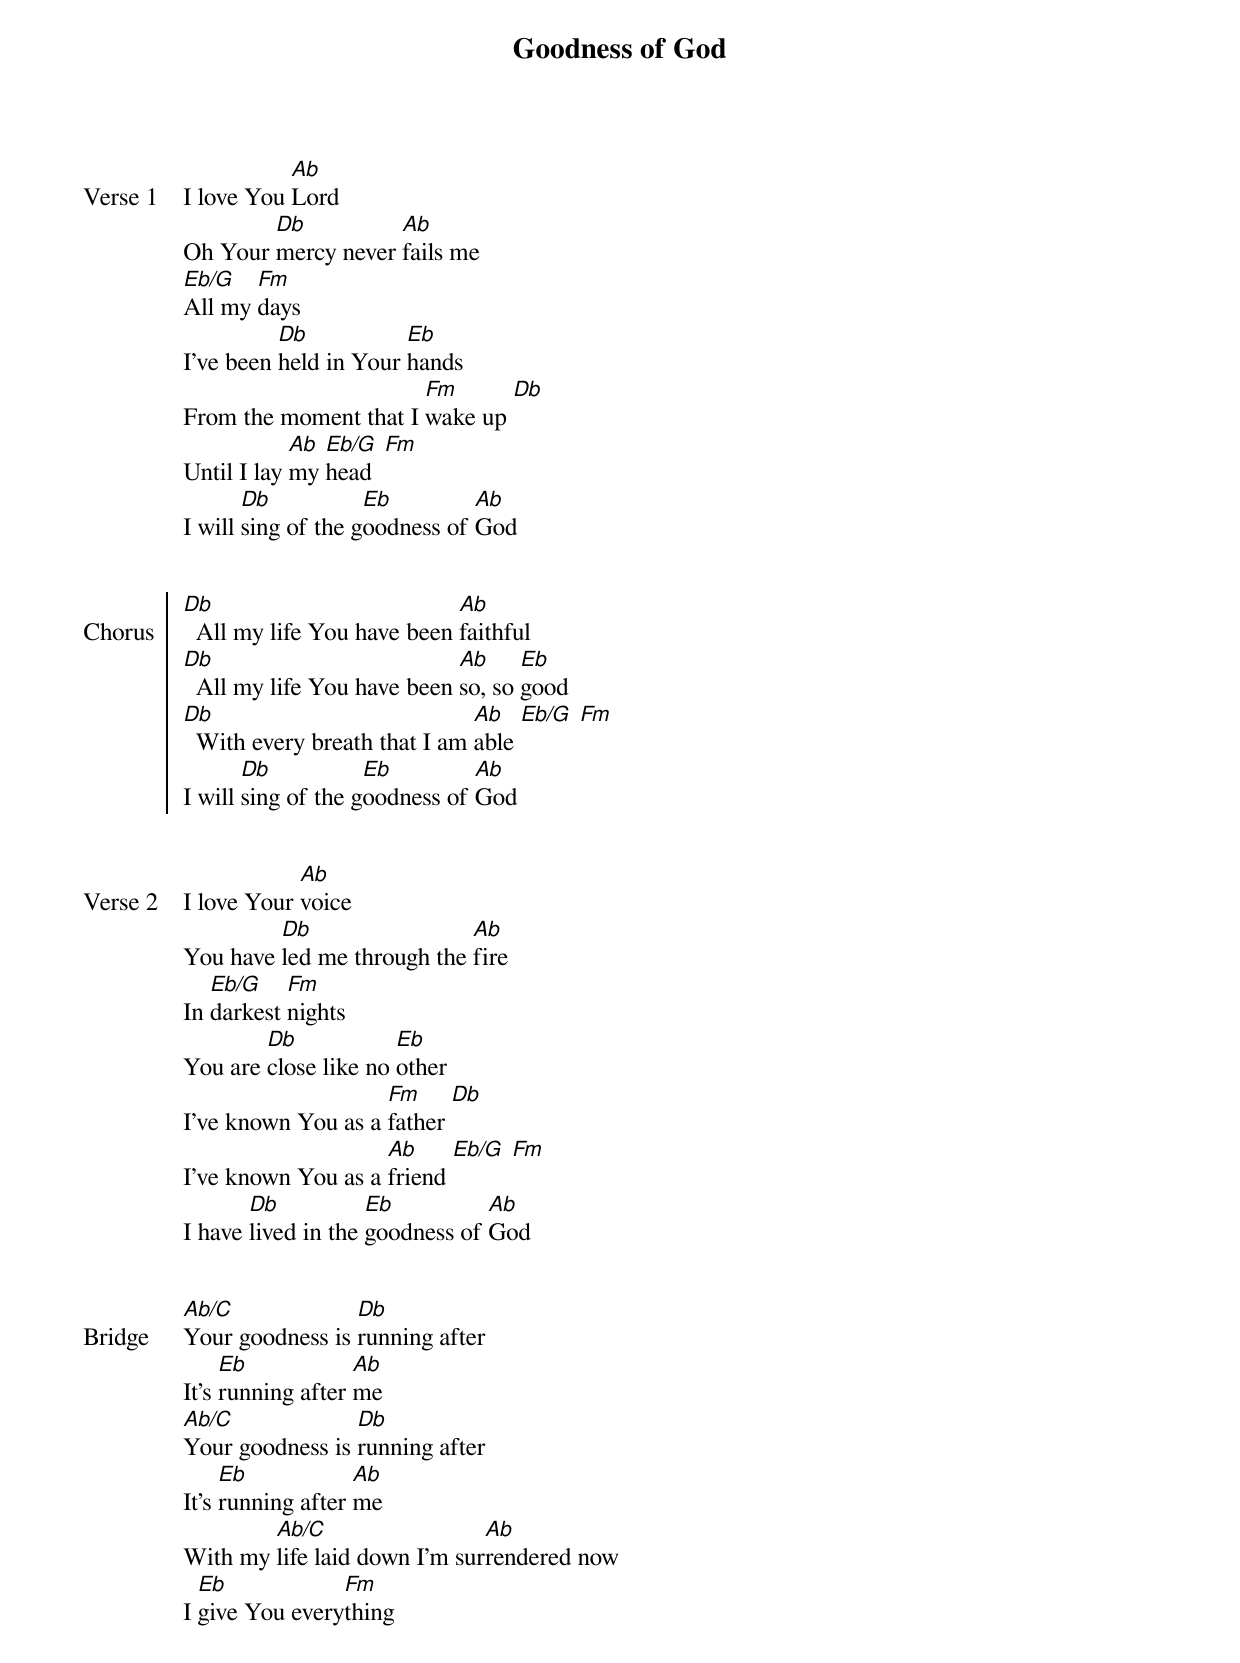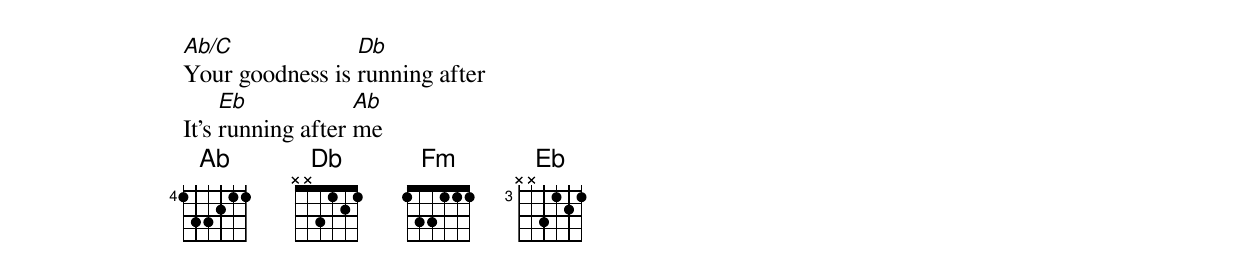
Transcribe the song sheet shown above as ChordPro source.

{title: Goodness of God}
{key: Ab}
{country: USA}
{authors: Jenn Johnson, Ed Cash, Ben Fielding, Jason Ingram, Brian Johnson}
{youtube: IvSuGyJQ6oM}
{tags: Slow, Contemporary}

{start_of_verse: Verse 1}
I love You [Ab]Lord
Oh Your [Db]mercy never [Ab]fails me
[Eb/G]All my [Fm]days
I've been [Db]held in Your [Eb]hands
From the moment that I [Fm]wake up [Db]
Until I lay [Ab]my [Eb/G]head  [Fm]
I will [Db]sing of the g[Eb]oodness of [Ab]God

{end_of_verse}

{start_of_chorus: Chorus}
[Db]  All my life You have been [Ab]faithful
[Db]  All my life You have been [Ab]so, so [Eb]good
[Db]  With every breath that I am [Ab]able [Eb/G] [Fm]
I will [Db]sing of the g[Eb]oodness of [Ab]God

{end_of_chorus}

{start_of_verse: Verse 2}
I love Your [Ab]voice
You have [Db]led me through the [Ab]fire
In [Eb/G]darkest [Fm]nights
You are [Db]close like no [Eb]other
I've known You as a [Fm]father [Db]
I've known You as a [Ab]friend [Eb/G] [Fm]
I have [Db]lived in the [Eb]goodness of [Ab]God

{end_of_verse}

{start_of_bridge: Bridge}
[Ab/C]Your goodness is [Db]running after
It's [Eb]running after [Ab]me
[Ab/C]Your goodness is [Db]running after
It's [Eb]running after [Ab]me
With my [Ab/C]life laid down I'm sur[Ab]rendered now
I [Eb]give You every[Fm]thing
[Ab/C]Your goodness is [Db]running after
It's [Eb]running after [Ab]me
{end_of_bridge}
